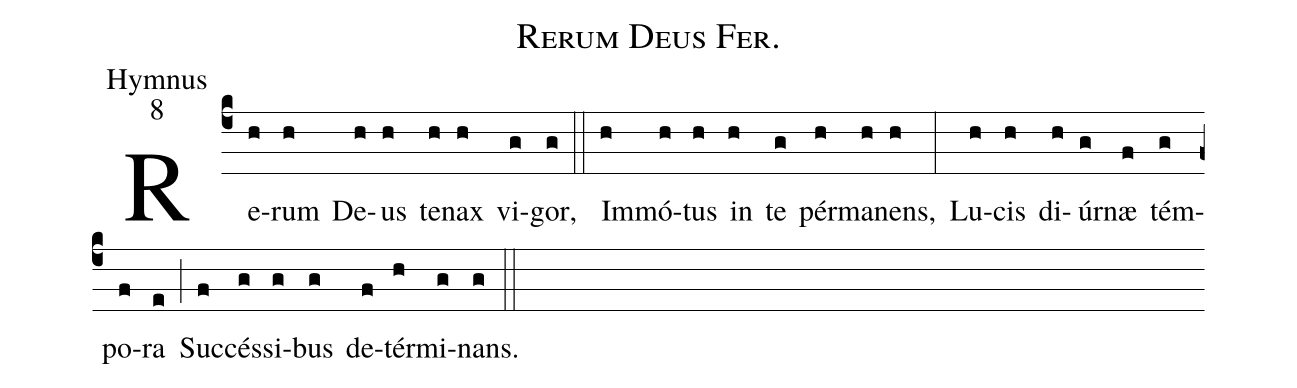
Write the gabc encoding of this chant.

name:Rerum Deus  Fer.;
office-part:Hymnus;
mode:8;
%%
(c4) Re(h)rum(h) De(h)us(h) te(h)nax(h) vi(g)gor,(g) (::)
Im(h)mó(h)tus(h) in(h) te(g) pér(h)ma(h)nens,(h) (:)
Lu(h)cis(h) di(h)úr(g)næ(f) tém(g)po(f)ra(e) (;) Suc(f)cés(g)si(g)bus(g) de(f)tér(h)mi(g)nans.(g) (::)
